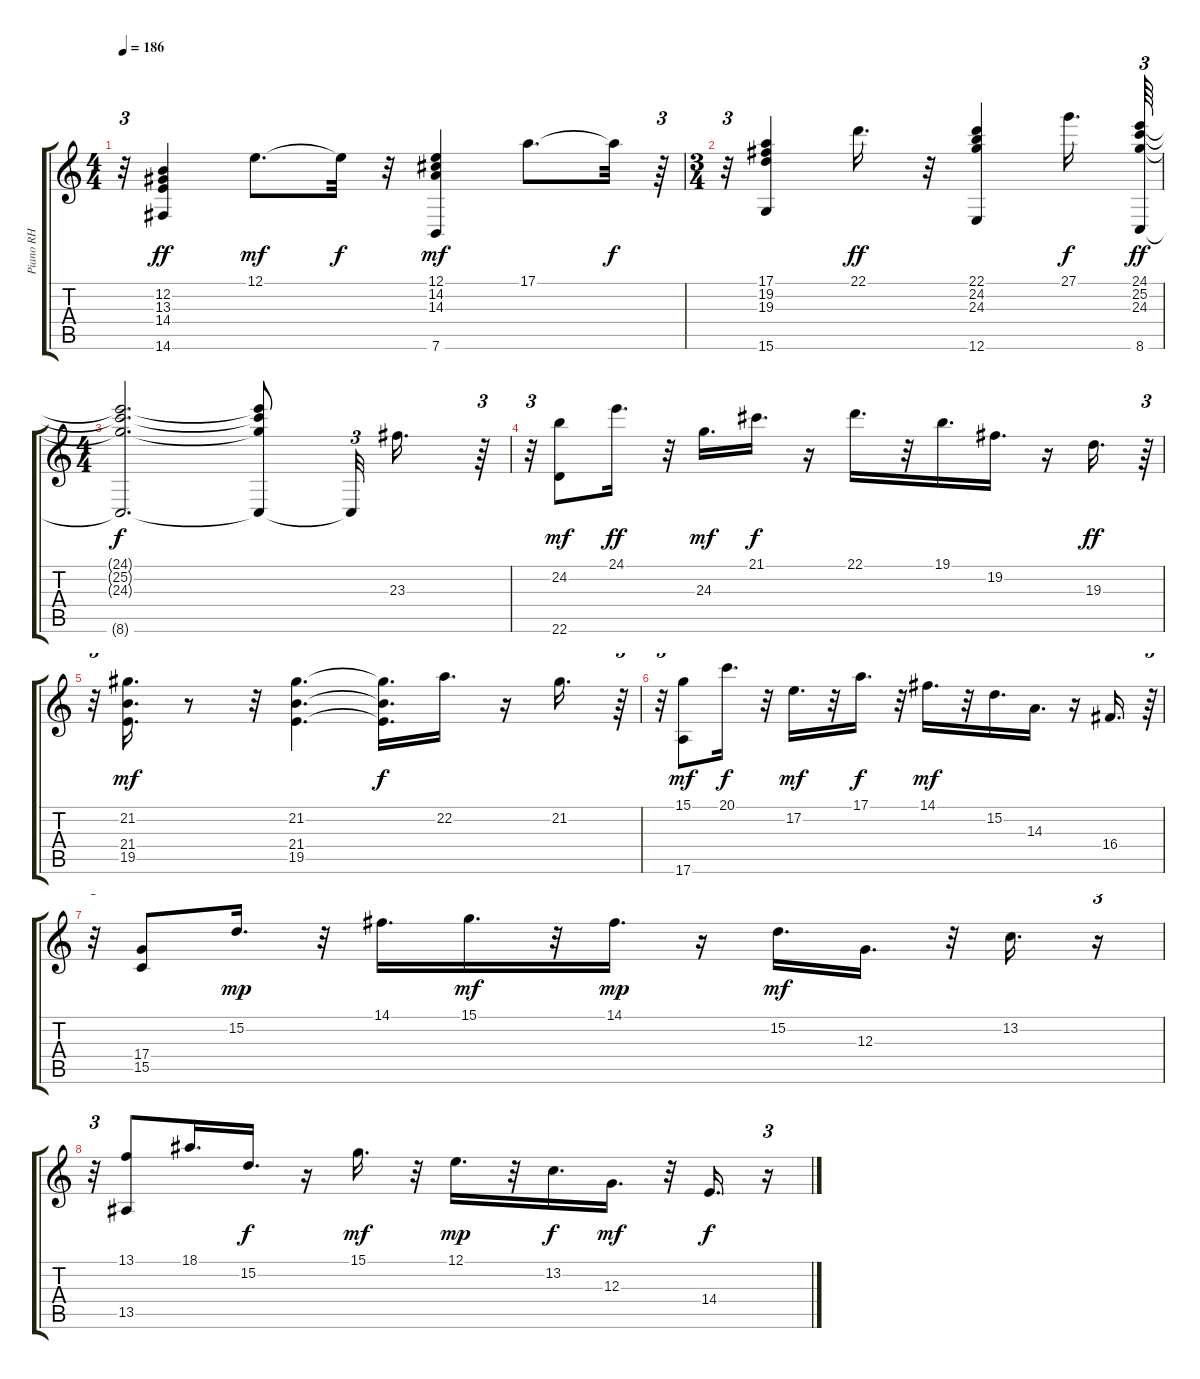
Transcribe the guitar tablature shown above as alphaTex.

\track ("Piano RH" "Piano RH") {instrument acousticgrandpiano}
\staff {score tabs}
\tuning (E4 B3 G3 D3 A2 E2) {hide}
\ts (4 4)
\tempo 186
\clef g2
\ks c
r.32{tu (3 2) dy f} (12.2 13.3 14.4 14.6).4{dy ff} 12.1.8{d dy mf} 12.1{t}.32{dy f} r.32 (12.1 14.2 14.3 7.6).4{dy mf} 17.1.8{d} 17.1{t}.32{dy f} r.64{tu (3 2)} |
\ts (3 4)
r.32{tu (3 2)} (17.1 19.2 19.3 15.6).4 22.1.16{d dy ff} r.32 (22.1 24.2 24.3 12.6).4 27.1.16{d dy f} (24.1 25.2 24.3 8.6).64{tu (3 2) dy ff} |
\ts (4 4)
(24.1{t} 25.2{t} 24.3{t} 8.6{t}).2{d dy f} (24.1{t} 25.2{t} 24.3{t} 8.6{t}).8 8.6{t}.32{tu (3 2) beam splitsecondary} 23.3.16{d} r.64{tu (3 2)} |
r.32{tu (3 2)} (24.2 22.6).8{dy mf} 24.1.16{d dy ff} r.32 24.3.16{d dy mf} 21.1.16{d dy f} r.16 22.1.16{d} r.32 19.1.16{d} 19.2.16{d} r.16 19.3.16{d dy ff} r.64{tu (3 2)} |
r.32{tu (3 2)} (21.2 21.4 19.5).16{d dy mf} r.8 r.32 (21.2 21.4 19.5).4{d} (21.2{t} 21.4{t} 19.5{t}).16{d dy f} 22.2.16{d} r.16 21.2.16{d} r.64{tu (3 2)} |
r.32{tu (3 2)} (15.1 17.6).8{dy mf} 20.1.16{d dy f} r.32 17.2.16{d dy mf} r.32 17.1.16{d dy f} r.32 14.1.16{d dy mf} r.32 15.2.16{d} 14.3.16{d} r.16 16.4.16{d} r.64{tu (3 2)} |
r.32{tu (3 2)} (17.4 15.5).8 15.2.16{d dy mp} r.32 14.1.16{d} 15.1.16{d dy mf} r.32 14.1.16{d dy mp} r.16 15.2.16{d dy mf} 12.3.16{d} r.32 13.2.16{d} r.16{tu (3 2)} |
r.32{tu (3 2)} (13.1 13.5).8 18.1.16{d} 15.2.16{d dy f} r.16 15.1.16{d dy mf} r.32 12.1.16{d dy mp} r.32 13.2.16{d dy f} 12.3.16{d dy mf} r.32 14.4.16{d dy f} r.16{tu (3 2)}
